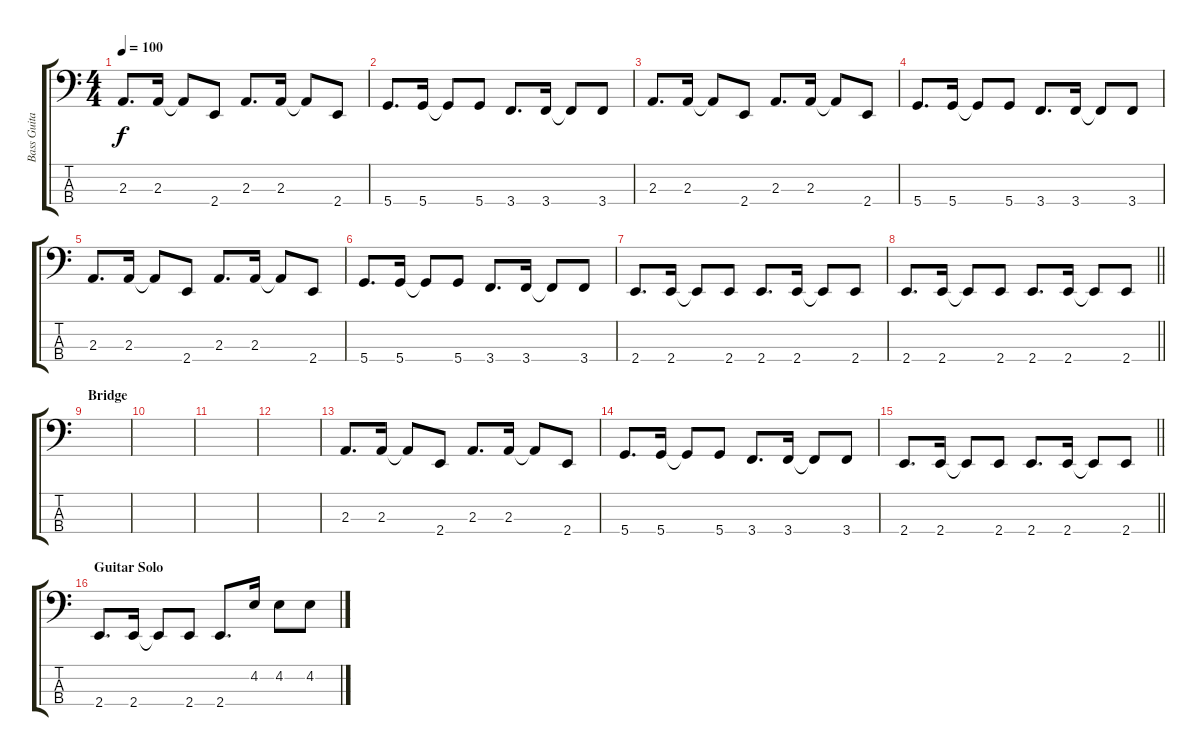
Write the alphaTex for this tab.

\track ("Bass Guitar" "Bass Guita") {instrument electricbassfinger}
\staff {score tabs}
\tuning (F2 C2 G1 D1) {hide}
\ts (4 4)
\tempo 100
\clef f4
\ks c
2.3.8{d dy f} 2.3.16 2.3{t}.8 2.4.8 2.3.8{d} 2.3.16 2.3{t}.8 2.4.8 |
5.4.8{d} 5.4.16 5.4{t}.8 5.4.8 3.4.8{d} 3.4.16 3.4{t}.8 3.4.8 |
2.3.8{d} 2.3.16 2.3{t}.8 2.4.8 2.3.8{d} 2.3.16 2.3{t}.8 2.4.8 |
5.4.8{d} 5.4.16 5.4{t}.8 5.4.8 3.4.8{d} 3.4.16 3.4{t}.8 3.4.8 |
2.3.8{d} 2.3.16 2.3{t}.8 2.4.8 2.3.8{d} 2.3.16 2.3{t}.8 2.4.8 |
5.4.8{d} 5.4.16 5.4{t}.8 5.4.8 3.4.8{d} 3.4.16 3.4{t}.8 3.4.8 |
2.4.8{d} 2.4.16 2.4{t}.8 2.4.8 2.4.8{d} 2.4.16 2.4{t}.8 2.4.8 |
\barLineRight lightlight
2.4.8{d} 2.4.16 2.4{t}.8 2.4.8 2.4.8{d} 2.4.16 2.4{t}.8 2.4.8 |
\section ("" "Bridge")
|
|
|
|
2.3.8{d} 2.3.16 2.3{t}.8 2.4.8 2.3.8{d} 2.3.16 2.3{t}.8 2.4.8 |
5.4.8{d} 5.4.16 5.4{t}.8 5.4.8 3.4.8{d} 3.4.16 3.4{t}.8 3.4.8 |
\barLineRight lightlight
2.4.8{d} 2.4.16 2.4{t}.8 2.4.8 2.4.8{d} 2.4.16 2.4{t}.8 2.4.8 |
\section ("" "Guitar Solo")
2.4.8{d} 2.4.16 2.4{t}.8 2.4.8 2.4.8{d} 4.2.16 4.2.8 4.2.8
